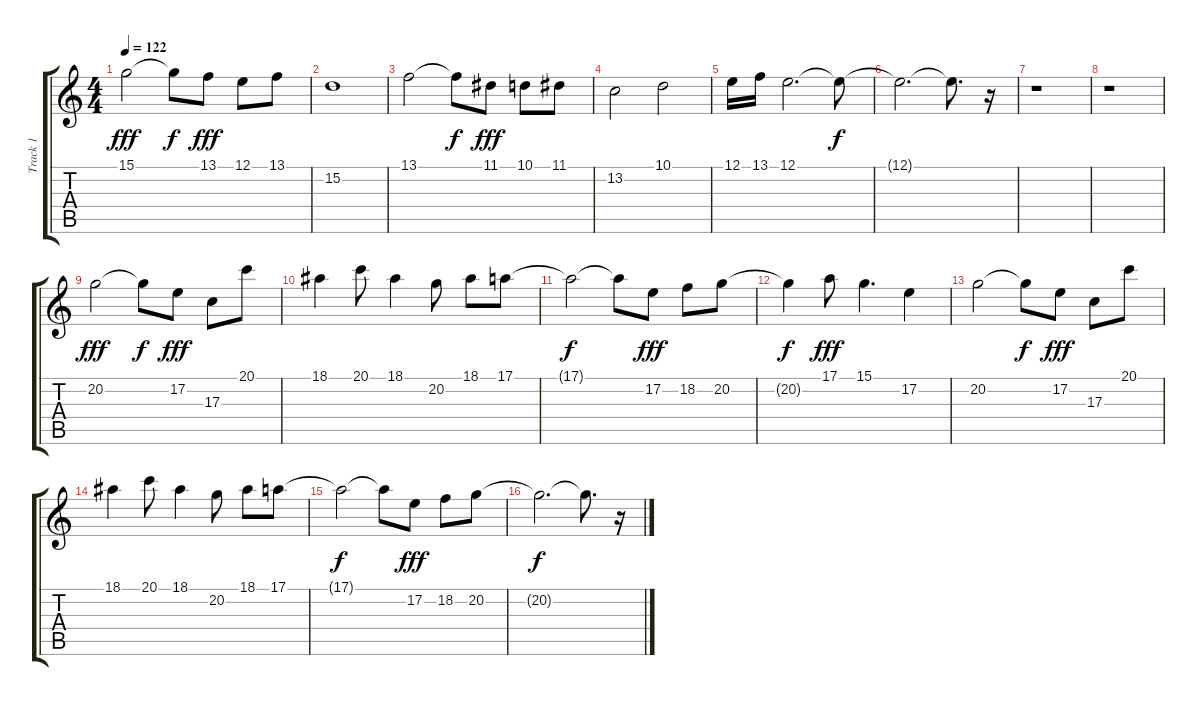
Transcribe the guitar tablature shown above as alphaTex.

\track ("Track 1" "Track 1") {instrument synthbrass2}
\staff {score tabs}
\tuning (E4 B3 G3 D3 A2 E2) {hide}
\ts (4 4)
\tempo 122
\clef g2
\ks c
15.1.2{dy fff} 15.1{t}.8{dy f} 13.1.8{dy fff} 12.1.8 13.1.8 |
15.2.1 |
13.1.2 13.1{t}.8{dy f} 11.1.8{dy fff} 10.1.8 11.1.8 |
13.2.2 10.1.2 |
12.1.16 13.1.16 12.1.2{d} 12.1{t}.8{dy f} |
12.1{t}.2{d} 12.1{t}.8{d} r.16 |
r.1 |
r.1 |
20.2.2{dy fff} 20.2{t}.8{dy f} 17.2.8{dy fff} 17.3.8 20.1.8 |
18.1.4 20.1.8 18.1.4 20.2.8 18.1.8 17.1.8 |
17.1{t}.2{dy f} 17.1{t}.8 17.2.8{dy fff} 18.2.8 20.2.8 |
20.2{t}.4{dy f} 17.1.8{dy fff} 15.1.4{d} 17.2.4 |
20.2.2 20.2{t}.8{dy f} 17.2.8{dy fff} 17.3.8 20.1.8 |
18.1.4 20.1.8 18.1.4 20.2.8 18.1.8 17.1.8 |
17.1{t}.2{dy f} 17.1{t}.8 17.2.8{dy fff} 18.2.8 20.2.8 |
20.2{t}.2{d dy f} 20.2{t}.8{d} r.16
